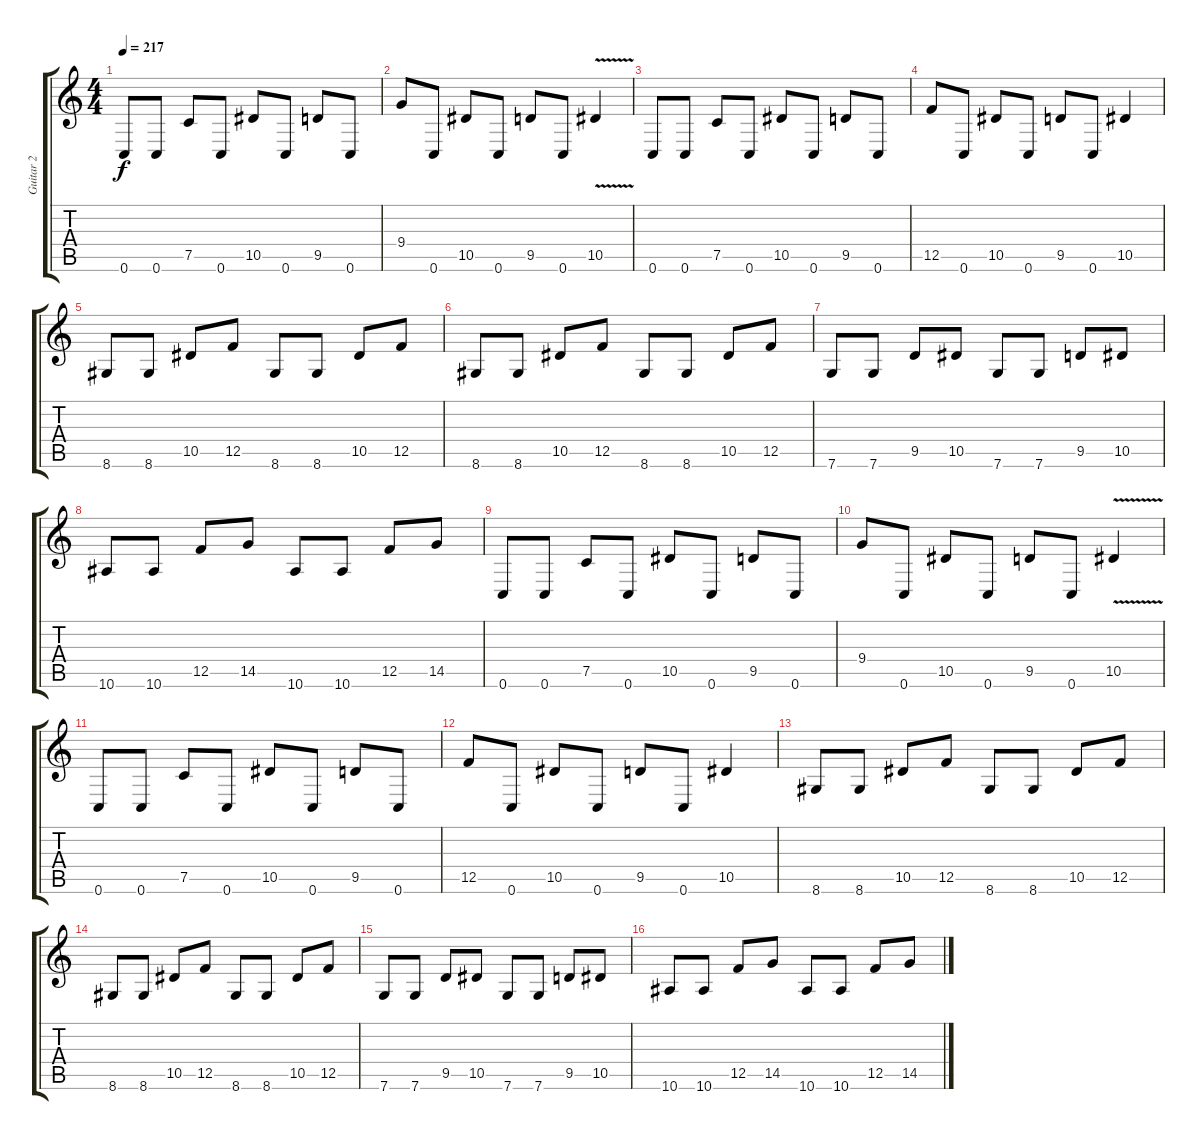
\track ("Guitar 2" "Guitar 2") {instrument overdrivenguitar}
\staff {score tabs}
\tuning (C4 G3 Eb3 Bb2 F2 C2) {hide}
\ts (4 4)
\tempo 217
\clef g2
\ks c
0.6.8{dy f} 0.6.8 7.5.8 0.6.8 10.5.8 0.6.8 9.5.8 0.6.8 |
9.4.8 0.6.8 10.5.8 0.6.8 9.5.8 0.6.8 10.5{v}.4 |
0.6.8 0.6.8 7.5.8 0.6.8 10.5.8 0.6.8 9.5.8 0.6.8 |
12.5.8 0.6.8 10.5.8 0.6.8 9.5.8 0.6.8 10.5.4 |
8.6.8 8.6.8 10.5.8 12.5.8 8.6.8 8.6.8 10.5.8 12.5.8 |
8.6.8 8.6.8 10.5.8 12.5.8 8.6.8 8.6.8 10.5.8 12.5.8 |
7.6.8 7.6.8 9.5.8 10.5.8 7.6.8 7.6.8 9.5.8 10.5.8 |
10.6.8 10.6.8 12.5.8 14.5.8 10.6.8 10.6.8 12.5.8 14.5.8 |
0.6.8 0.6.8 7.5.8 0.6.8 10.5.8 0.6.8 9.5.8 0.6.8 |
9.4.8 0.6.8 10.5.8 0.6.8 9.5.8 0.6.8 10.5{v}.4 |
0.6.8 0.6.8 7.5.8 0.6.8 10.5.8 0.6.8 9.5.8 0.6.8 |
12.5.8 0.6.8 10.5.8 0.6.8 9.5.8 0.6.8 10.5.4 |
8.6.8 8.6.8 10.5.8 12.5.8 8.6.8 8.6.8 10.5.8 12.5.8 |
8.6.8 8.6.8 10.5.8 12.5.8 8.6.8 8.6.8 10.5.8 12.5.8 |
7.6.8 7.6.8 9.5.8 10.5.8 7.6.8 7.6.8 9.5.8 10.5.8 |
10.6.8 10.6.8 12.5.8 14.5.8 10.6.8 10.6.8 12.5.8 14.5.8
